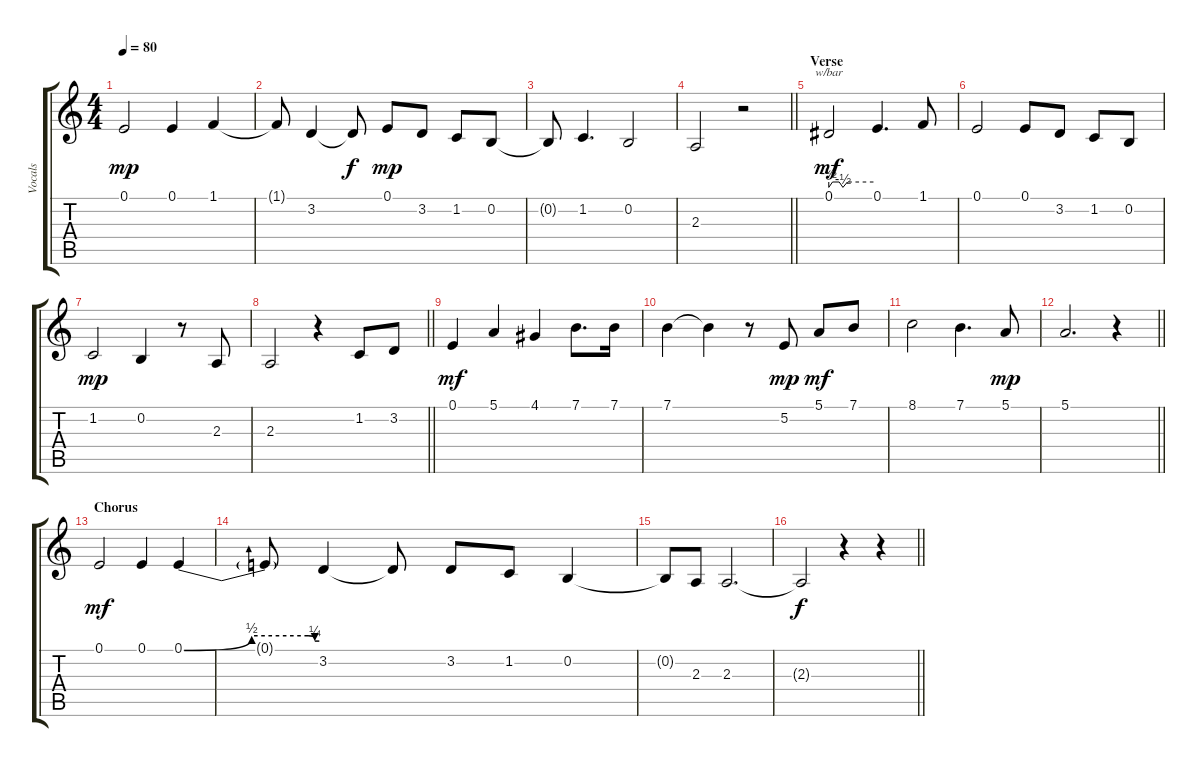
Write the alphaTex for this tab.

\track ("Vocals" "Vocals") {instrument flute}
\staff {score tabs}
\tuning (E4 B3 G3 D3 A2 E2) {hide}
\ts (4 4)
\section ("" "")
\tempo 80
\clef g2
\ks c
0.1.2{dy mp} 0.1.4 1.1.4 |
1.1{t}.8 3.2.4 3.2{t}.8{dy f} 0.1.8{dy mp} 3.2.8 1.2.8 0.2.8 |
0.2{t}.8 1.2.4{d} 0.2.2 |
\barLineRight lightlight
2.3.2 r.2 |
\section ("" "Verse")
0.1.2{tbe (custom default 0 -2 5 0 14 0 19 -2 25 0 60 0) dy mf} 0.1.4{d} 1.1.8 |
0.1.2 0.1.8 3.2.8 1.2.8 0.2.8 |
1.2.2{dy mp} 0.2.4 r.8 2.3.8 |
\barLineRight lightlight
2.3.2 r.4 1.2.8 3.2.8 |
\section ("" "")
0.1.4{dy mf} 5.1.4 4.1.4 7.1.8{d} 7.1.16 |
7.1.4 7.1{t}.4 r.8 5.2.8{dy mp} 5.1.8{dy mf} 7.1.8 |
8.1.2 7.1.4{d} 5.1.8{dy mp} |
\barLineRight lightlight
5.1.2{d} r.4 |
\section ("" "Chorus")
0.1.2{dy mf} 0.1.4 0.1{be (custom 0 0 30 2 55 2 58 1 60 1)}.4 |
0.1{t}.8 3.2.4 3.2{t}.8 3.2.8 1.2.8 0.2.4 |
0.2{t}.8 2.3.8 2.3.2{d} |
\barLineRight lightlight
2.3{t}.2{dy f} r.4 r.4
